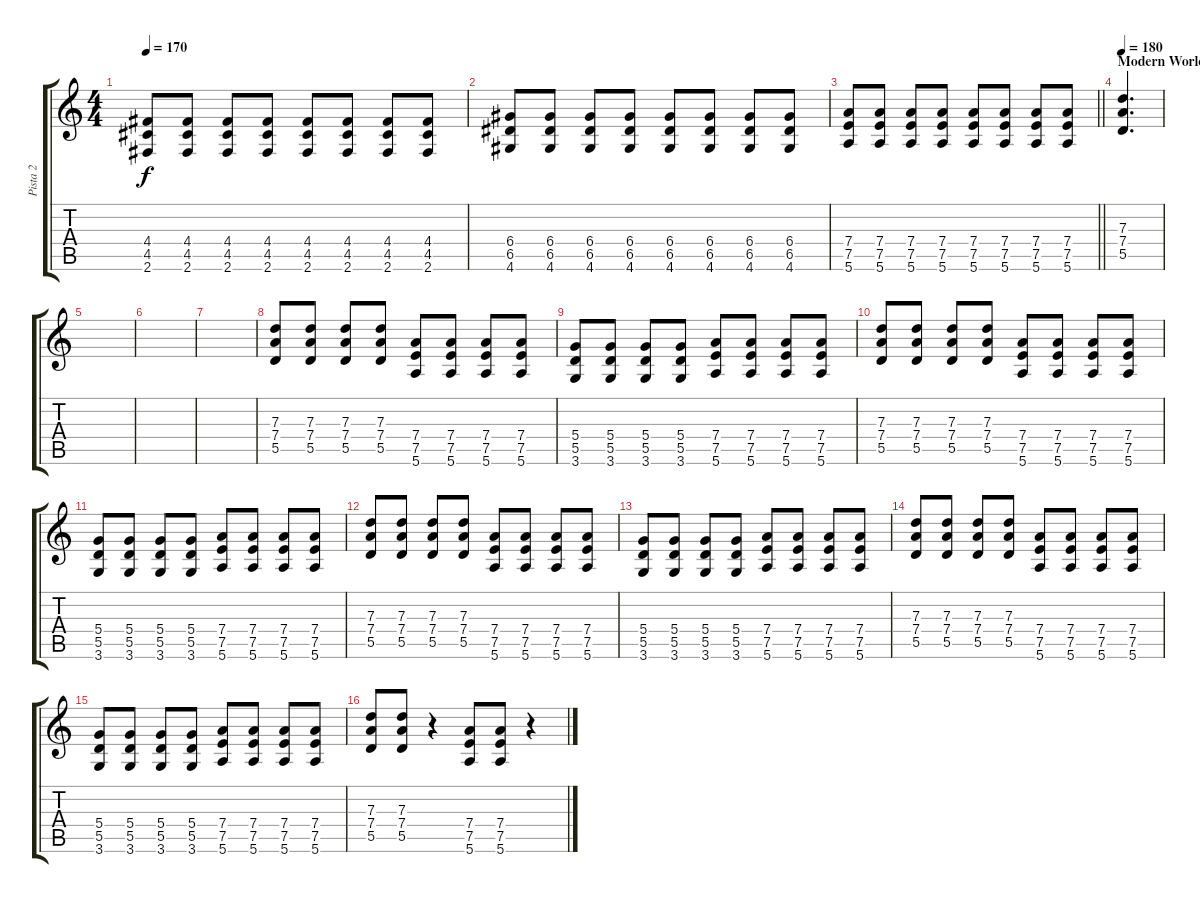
\track ("Pista 2" "Pista 2") {instrument overdrivenguitar}
\staff {score tabs}
\tuning (E4 B3 G3 D3 A2 E2) {hide}
\ts (4 4)
\tempo 170
\clef g2
\ks c
(4.4 4.5 2.6).8{dy f} (4.4 4.5 2.6).8 (4.4 4.5 2.6).8 (4.4 4.5 2.6).8 (4.4 4.5 2.6).8 (4.4 4.5 2.6).8 (4.4 4.5 2.6).8 (4.4 4.5 2.6).8 |
(6.4 6.5 4.6).8 (6.4 6.5 4.6).8 (6.4 6.5 4.6).8 (6.4 6.5 4.6).8 (6.4 6.5 4.6).8 (6.4 6.5 4.6).8 (6.4 6.5 4.6).8 (6.4 6.5 4.6).8 |
\barLineRight lightlight
(7.4 7.5 5.6).8 (7.4 7.5 5.6).8 (7.4 7.5 5.6).8 (7.4 7.5 5.6).8 (7.4 7.5 5.6).8 (7.4 7.5 5.6).8 (7.4 7.5 5.6).8 (7.4 7.5 5.6).8 |
\section ("" "Modern World")
\tempo 180
(7.3 7.4 5.5).4{d} |
|
|
|
(7.3 7.4 5.5).8 (7.3 7.4 5.5).8 (7.3 7.4 5.5).8 (7.3 7.4 5.5).8 (7.4 7.5 5.6).8 (7.4 7.5 5.6).8 (7.4 7.5 5.6).8 (7.4 7.5 5.6).8 |
(5.4 5.5 3.6).8 (5.4 5.5 3.6).8 (5.4 5.5 3.6).8 (5.4 5.5 3.6).8 (7.4 7.5 5.6).8 (7.4 7.5 5.6).8 (7.4 7.5 5.6).8 (7.4 7.5 5.6).8 |
(7.3 7.4 5.5).8 (7.3 7.4 5.5).8 (7.3 7.4 5.5).8 (7.3 7.4 5.5).8 (7.4 7.5 5.6).8 (7.4 7.5 5.6).8 (7.4 7.5 5.6).8 (7.4 7.5 5.6).8 |
(5.4 5.5 3.6).8 (5.4 5.5 3.6).8 (5.4 5.5 3.6).8 (5.4 5.5 3.6).8 (7.4 7.5 5.6).8 (7.4 7.5 5.6).8 (7.4 7.5 5.6).8 (7.4 7.5 5.6).8 |
(7.3 7.4 5.5).8 (7.3 7.4 5.5).8 (7.3 7.4 5.5).8 (7.3 7.4 5.5).8 (7.4 7.5 5.6).8 (7.4 7.5 5.6).8 (7.4 7.5 5.6).8 (7.4 7.5 5.6).8 |
(5.4 5.5 3.6).8 (5.4 5.5 3.6).8 (5.4 5.5 3.6).8 (5.4 5.5 3.6).8 (7.4 7.5 5.6).8 (7.4 7.5 5.6).8 (7.4 7.5 5.6).8 (7.4 7.5 5.6).8 |
(7.3 7.4 5.5).8 (7.3 7.4 5.5).8 (7.3 7.4 5.5).8 (7.3 7.4 5.5).8 (7.4 7.5 5.6).8 (7.4 7.5 5.6).8 (7.4 7.5 5.6).8 (7.4 7.5 5.6).8 |
(5.4 5.5 3.6).8 (5.4 5.5 3.6).8 (5.4 5.5 3.6).8 (5.4 5.5 3.6).8 (7.4 7.5 5.6).8 (7.4 7.5 5.6).8 (7.4 7.5 5.6).8 (7.4 7.5 5.6).8 |
(7.3 7.4 5.5).8 (7.3 7.4 5.5).8 r.4 (7.4 7.5 5.6).8 (7.4 7.5 5.6).8 r.4
